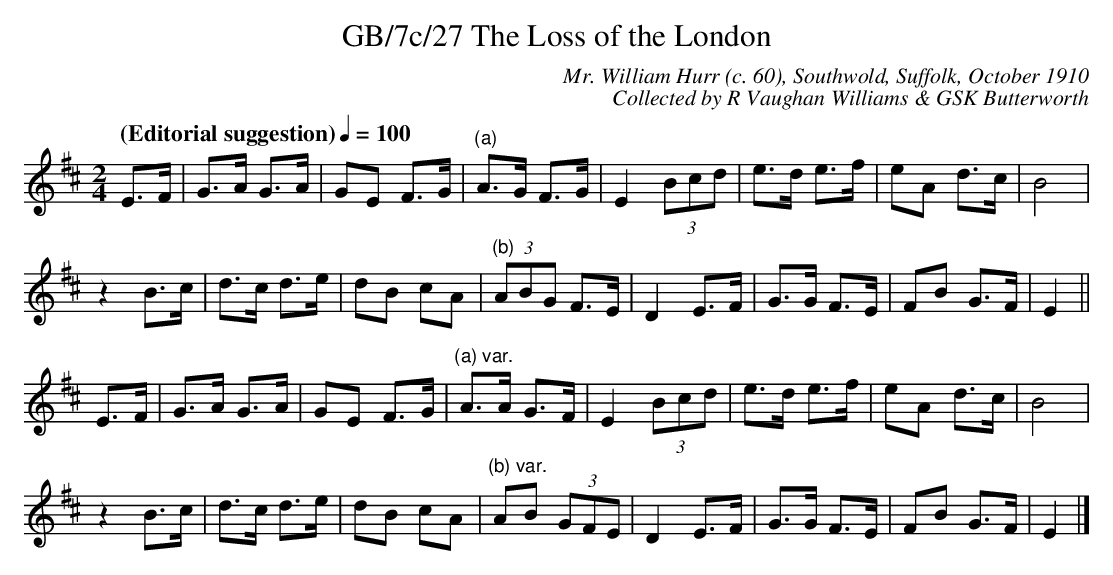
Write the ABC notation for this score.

X:1
T:GB/7c/27 The Loss of the London
C:Mr. William Hurr (c. 60), Southwold, Suffolk, October 1910
C:Collected by R Vaughan Williams & GSK Butterworth
L:1/8
M:2/4
Q:"(Editorial suggestion)" 1/4=100
K:Edor
E>F | G>A G>A | GE F>G | "^(a)"A>G F>G | E2 (3Bcd | e>d e>f | eA d>c | B4 |
z2 B>c | d>c d>e | dB cA | "^(b)"(3ABG F>E | D2 E>F | G>G F>E | FB G>F | E2 ||
E>F | G>A G>A | GE F>G | "^(a) var."A>A G>F | E2 (3Bcd | e>d e>f | eA d>c | B4 |
z2 B>c | d>c d>e | dB cA | "^(b) var."AB (3GFE | D2 E>F | G>G F>E | FB G>F | E2 |]
